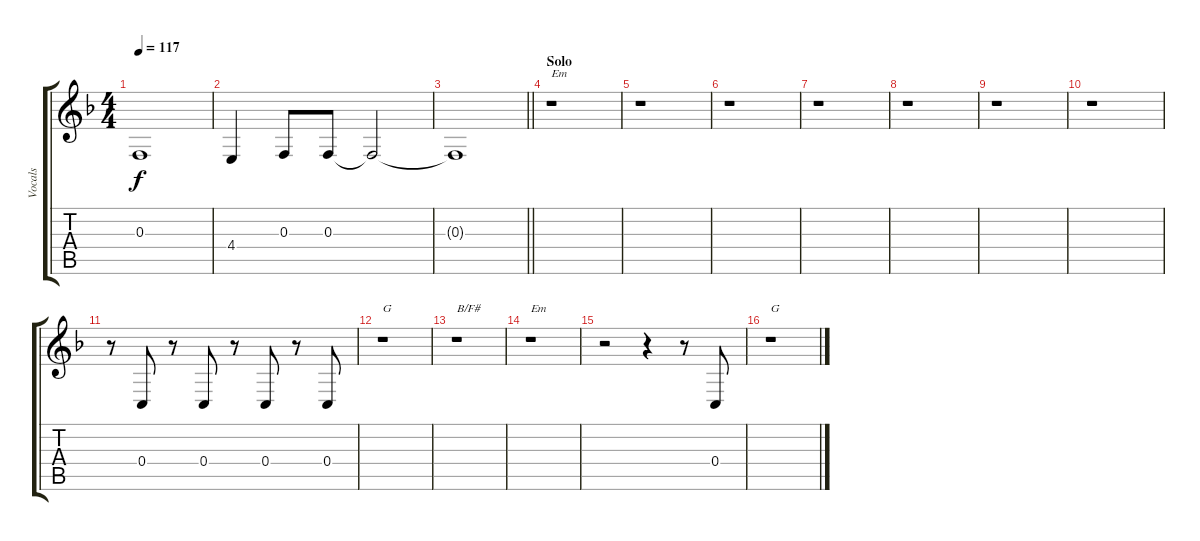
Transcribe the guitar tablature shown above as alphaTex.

\track ("Vocals" "Vocals") {instrument sopranosax}
\staff {score tabs}
\tuning (D4 A3 F3 C3 G2 D2) {hide}
\ts (4 4)
\tempo 117
\clef g2
\ks dminor
0.3{t}.1{dy f} |
4.4.4 0.3.8 0.3.8 0.3{t}.2 |
\barLineRight lightlight
0.3{t}.1 |
\section ("" "Solo")
r.1{txt "Em"} |
r.1 |
r.1 |
r.1 |
r.1 |
r.1 |
r.1 |
r.8 0.4.8 r.8 0.4.8 r.8 0.4.8 r.8 0.4.8 |
r.1{txt "G"} |
r.1{txt "B/F#"} |
r.1{txt "Em"} |
r.2 r.4 r.8 0.4.8 |
r.1{txt "G"}
